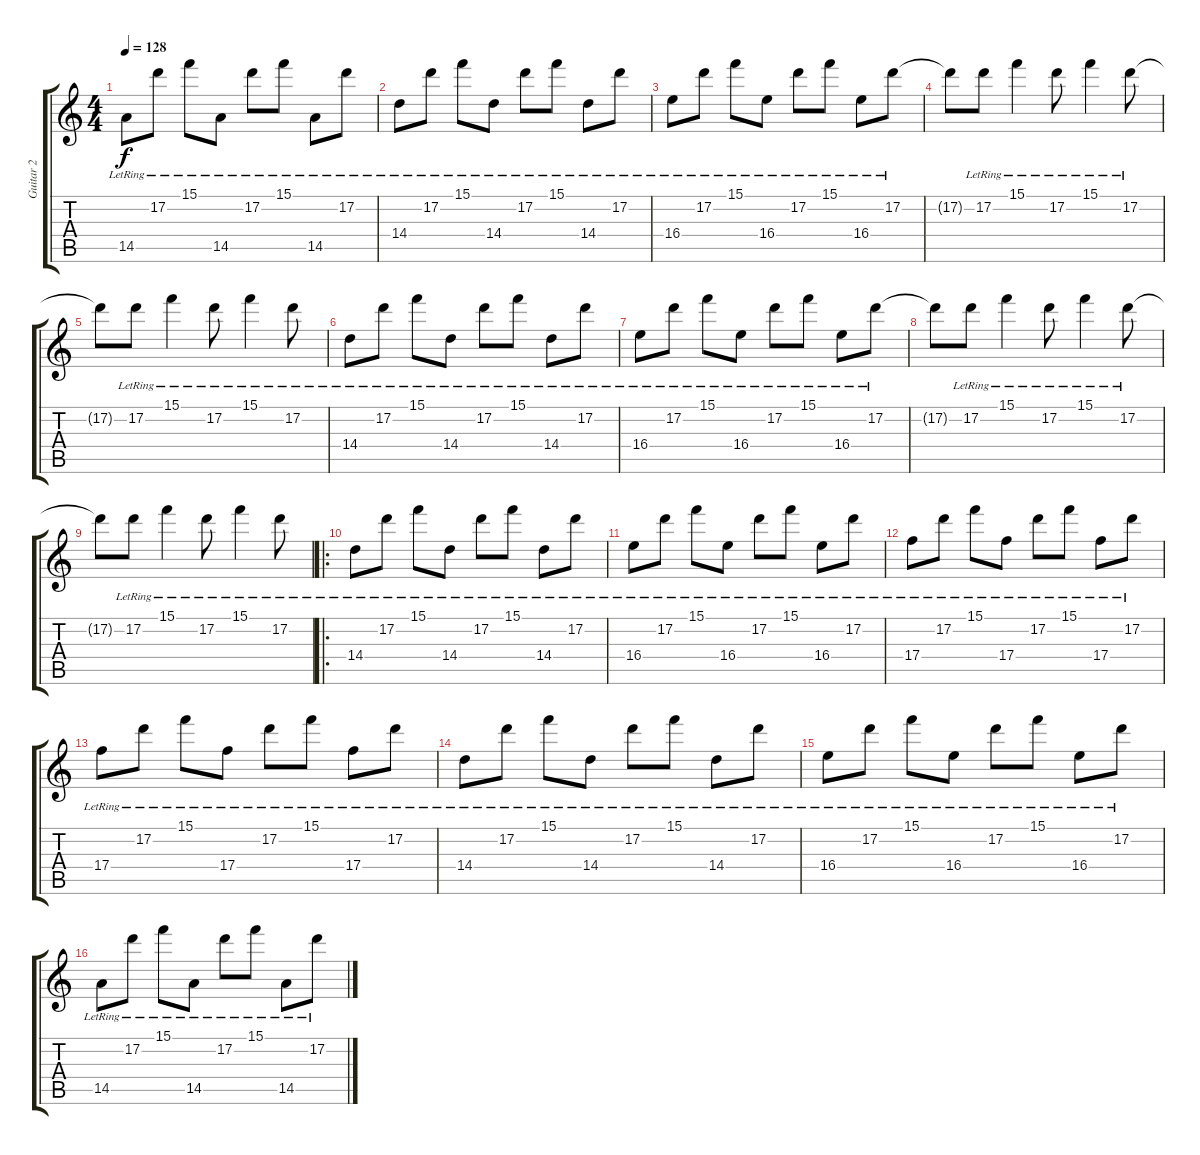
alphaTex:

\track ("Guitar 2" "Guitar 2") {instrument electricguitarjazz}
\staff {score tabs}
\tuning (D4 A3 F3 C3 G2 D2) {hide}
\ts (4 4)
\tempo 128
\clef g2
\ks c
14.5{lr}.8{dy f} 17.2{lr}.8 15.1{lr}.8 14.5{lr}.8 17.2{lr}.8 15.1{lr}.8 14.5{lr}.8 17.2{lr}.8 |
14.4{lr}.8 17.2{lr}.8 15.1{lr}.8 14.4{lr}.8 17.2{lr}.8 15.1{lr}.8 14.4{lr}.8 17.2{lr}.8 |
16.4{lr}.8 17.2{lr}.8 15.1{lr}.8 16.4{lr}.8 17.2{lr}.8 15.1{lr}.8 16.4{lr}.8 17.2{lr}.8 |
17.2{t}.8 17.2{lr}.8 15.1{lr}.4 17.2{lr}.8 15.1{lr}.4 17.2{lr}.8 |
17.2{t}.8 17.2{lr}.8 15.1{lr}.4 17.2{lr}.8 15.1{lr}.4 17.2{lr}.8 |
14.4{lr}.8 17.2{lr}.8 15.1{lr}.8 14.4{lr}.8 17.2{lr}.8 15.1{lr}.8 14.4{lr}.8 17.2{lr}.8 |
16.4{lr}.8 17.2{lr}.8 15.1{lr}.8 16.4{lr}.8 17.2{lr}.8 15.1{lr}.8 16.4{lr}.8 17.2{lr}.8 |
17.2{t}.8 17.2{lr}.8 15.1{lr}.4 17.2{lr}.8 15.1{lr}.4 17.2{lr}.8 |
17.2{t}.8 17.2{lr}.8 15.1{lr}.4 17.2{lr}.8 15.1{lr}.4 17.2{lr}.8 |
\ro
14.4{lr}.8 17.2{lr}.8 15.1{lr}.8 14.4{lr}.8 17.2{lr}.8 15.1{lr}.8 14.4{lr}.8 17.2{lr}.8 |
16.4{lr}.8 17.2{lr}.8 15.1{lr}.8 16.4{lr}.8 17.2{lr}.8 15.1{lr}.8 16.4{lr}.8 17.2{lr}.8 |
17.4{lr}.8 17.2{lr}.8 15.1{lr}.8 17.4{lr}.8 17.2{lr}.8 15.1{lr}.8 17.4{lr}.8 17.2{lr}.8 |
17.4{lr}.8 17.2{lr}.8 15.1{lr}.8 17.4{lr}.8 17.2{lr}.8 15.1{lr}.8 17.4{lr}.8 17.2{lr}.8 |
14.4{lr}.8 17.2{lr}.8 15.1{lr}.8 14.4{lr}.8 17.2{lr}.8 15.1{lr}.8 14.4{lr}.8 17.2{lr}.8 |
16.4{lr}.8 17.2{lr}.8 15.1{lr}.8 16.4{lr}.8 17.2{lr}.8 15.1{lr}.8 16.4{lr}.8 17.2{lr}.8 |
14.5{lr}.8 17.2{lr}.8 15.1{lr}.8 14.5{lr}.8 17.2{lr}.8 15.1{lr}.8 14.5{lr}.8 17.2{lr}.8
